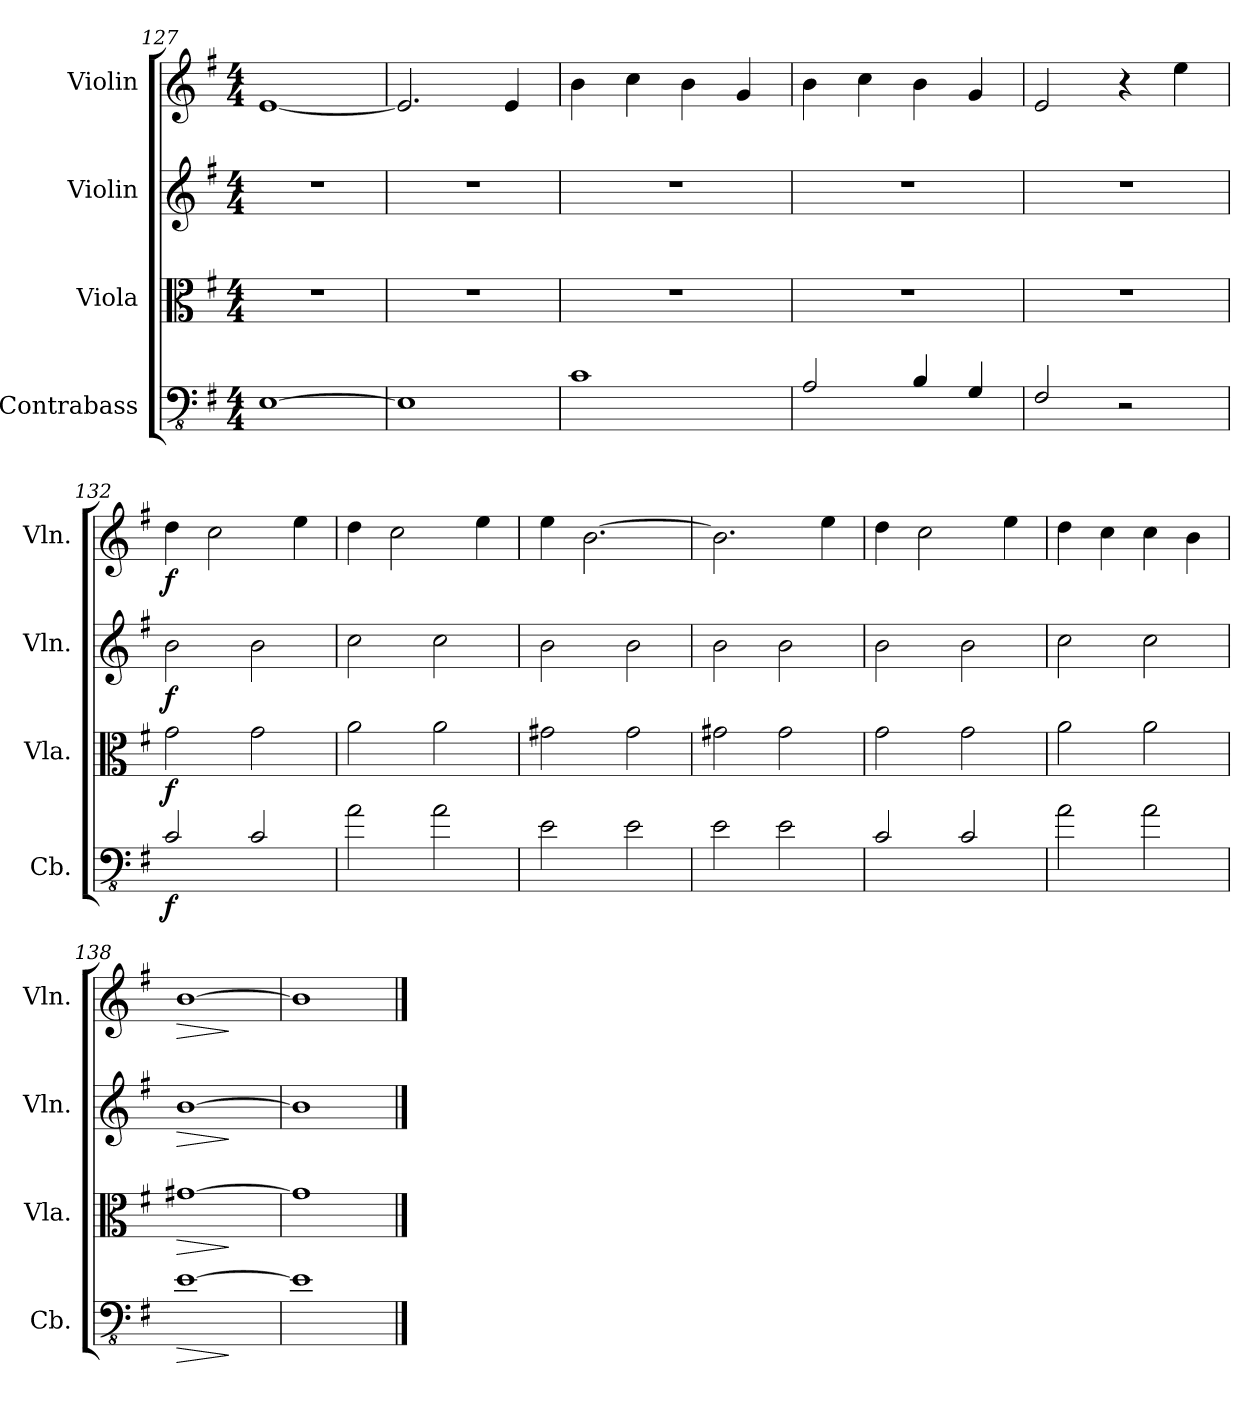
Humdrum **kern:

**kern	**dynam	**kern	**dynam	**kern	**dynam	**kern	**dynam
*part4	*part4	*part3	*part3	*part2	*part2	*part1	*part1
*staff4	*staff4	*staff3	*staff3	*staff2	*staff2	*staff1	*staff1
*I"Contrabass	*	*I"Viola	*	*I"Violin	*	*I"Violin	*
*I'Cb.	*	*I'Vla.	*	*I'Vln.	*	*I'Vln.	*
*clefFv4	*	*clefC3	*	*clefG2	*	*clefG2	*
*ITrd7c12	*	*	*	*	*	*	*
*k[f#]	*	*k[f#]	*	*k[f#]	*	*k[f#]	*
*M4/4	*	*M4/4	*	*M4/4	*	*M4/4	*
=127	=127	=127	=127	=127	=127	=127	=127
[1EEE	.	1r	.	1r	.	[1e	.
=128	=128	=128	=128	=128	=128	=128	=128
1EEE]	.	1r	.	1r	.	2.e/]	.
.	.	.	.	.	.	4e/	.
=129	=129	=129	=129	=129	=129	=129	=129
1CC	.	1r	.	1r	.	4b\	.
.	.	.	.	.	.	4cc\	.
.	.	.	.	.	.	4b\	.
.	.	.	.	.	.	4g/	.
=130	=130	=130	=130	=130	=130	=130	=130
2AAA/	.	1r	.	1r	.	4b\	.
.	.	.	.	.	.	4cc\	.
4BBB/	.	.	.	.	.	4b\	.
4GGG/	.	.	.	.	.	4g/	.
=131	=131	=131	=131	=131	=131	=131	=131
2FFF#/	.	1r	.	1r	.	2e/	.
2r	.	.	.	.	.	4r	.
.	.	.	.	.	.	4ee\	.
=132	=132	=132	=132	=132	=132	=132	=132
!	!LO:DY:b	!	!LO:DY:b	!	!LO:DY:b	!	!LO:DY:b
2CC/	f	2g\	f	2b\	f	4dd\	f
.	.	.	.	.	.	2cc\	.
2CC/	.	2g\	.	2b\	.	.	.
.	.	.	.	.	.	4ee\	.
=133	=133	=133	=133	=133	=133	=133	=133
2AA\	.	2a\	.	2cc\	.	4dd\	.
.	.	.	.	.	.	2cc\	.
2AA\	.	2a\	.	2cc\	.	.	.
.	.	.	.	.	.	4ee\	.
!!LO:LB:g=z
=134	=134	=134	=134	=134	=134	=134	=134
2EE\	.	2g#X\	.	2b\	.	4ee\	.
.	.	.	.	.	.	[2.b\	.
2EE\	.	2g#\	.	2b\	.	.	.
=135	=135	=135	=135	=135	=135	=135	=135
2EE\	.	2g#X\	.	2b\	.	2.b\]	.
2EE\	.	2g#\	.	2b\	.	.	.
.	.	.	.	.	.	4ee\	.
=136	=136	=136	=136	=136	=136	=136	=136
2CC/	.	2g\	.	2b\	.	4dd\	.
.	.	.	.	.	.	2cc\	.
2CC/	.	2g\	.	2b\	.	.	.
.	.	.	.	.	.	4ee\	.
=137	=137	=137	=137	=137	=137	=137	=137
2AA\	.	2a\	.	2cc\	.	4dd\	.
.	.	.	.	.	.	4cc\	.
2AA\	.	2a\	.	2cc\	.	4cc\	.
.	.	.	.	.	.	4b\	.
=138	=138	=138	=138	=138	=138	=138	=138
!	!LO:HP:b	!	!LO:HP:b	!	!LO:HP:b	!	!LO:HP:b
[1EE	>	[1g#X	>	[1b	>	[1b	>
.	]	.	]	.	]	.	]
=139	=139	=139	=139	=139	=139	=139	=139
1EE]	.	1g#]	.	1b]	.	1b]	.
==	==	==	==	==	==	==	==
*-	*-	*-	*-	*-	*-	*-	*-
